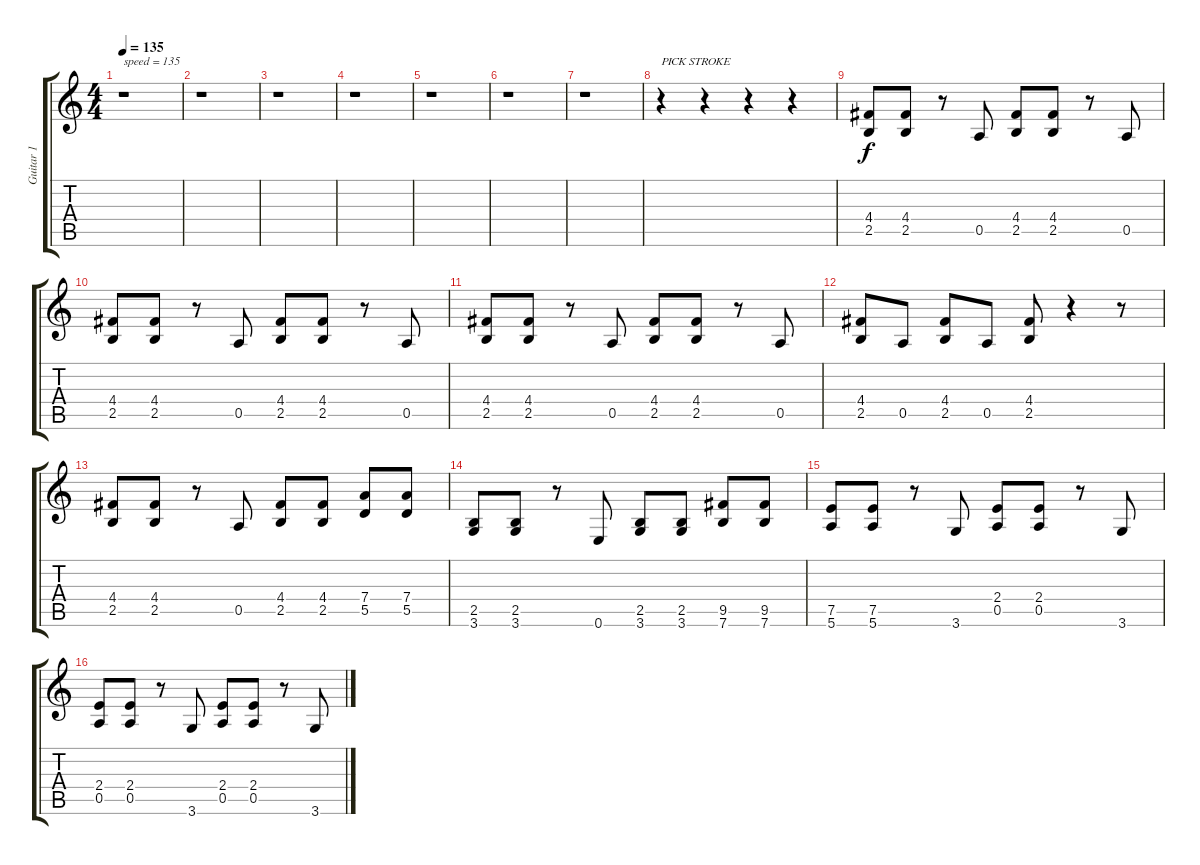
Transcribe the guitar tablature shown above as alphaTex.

\track ("Guitar 1" "Guitar 1") {instrument overdrivenguitar}
\staff {score tabs}
\tuning (E4 B3 G3 D3 A2 E2) {hide}
\ts (4 4)
\tempo 135
\clef g2
\ks c
r.1{txt "speed = 135" dy f instrument overdrivenguitar} |
r.1 |
r.1 |
r.1 |
r.1 |
r.1 |
r.1 |
r.4{txt "PICK STROKE"} r.4 r.4 r.4 |
(4.4 2.5).8 (4.4 2.5).8 r.8 0.5.8 (4.4 2.5).8 (4.4 2.5).8 r.8 0.5.8 |
(4.4 2.5).8 (4.4 2.5).8 r.8 0.5.8 (4.4 2.5).8 (4.4 2.5).8 r.8 0.5.8 |
(4.4 2.5).8 (4.4 2.5).8 r.8 0.5.8 (4.4 2.5).8 (4.4 2.5).8 r.8 0.5.8 |
(4.4 2.5).8 0.5.8 (4.4 2.5).8 0.5.8 (4.4 2.5).8 r.4 r.8 |
(4.4 2.5).8 (4.4 2.5).8 r.8 0.5.8 (4.4 2.5).8 (4.4 2.5).8 (7.4 5.5).8 (7.4 5.5).8 |
(2.5 3.6).8 (2.5 3.6).8 r.8 0.6.8 (2.5 3.6).8 (2.5 3.6).8 (9.5 7.6).8 (9.5 7.6).8 |
(7.5 5.6).8 (7.5 5.6).8 r.8 3.6.8 (2.4 0.5).8 (2.4 0.5).8 r.8 3.6.8 |
(2.4 0.5).8 (2.4 0.5).8 r.8 3.6.8 (2.4 0.5).8 (2.4 0.5).8 r.8 3.6.8
